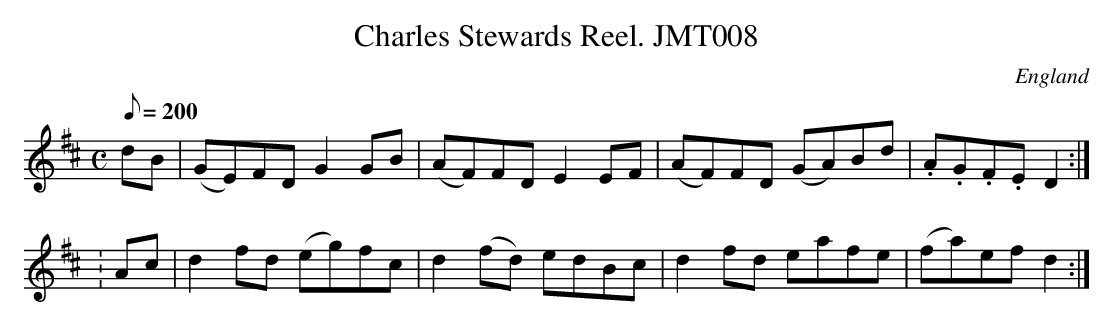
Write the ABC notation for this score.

X:1
T:Charles Stewards Reel. JMT008
M:C
L:1/8
Q:200
O:England
K:D
dB | (GE)FD G2 GB | (AF)FD E2 EF | (AF)FD (GA)Bd | .A.G.F.E D2 :|!
:Ac | d2fd (eg)fc | d2 (fd) edBc | d2 fd eafe | (fa)ef d2 :|
